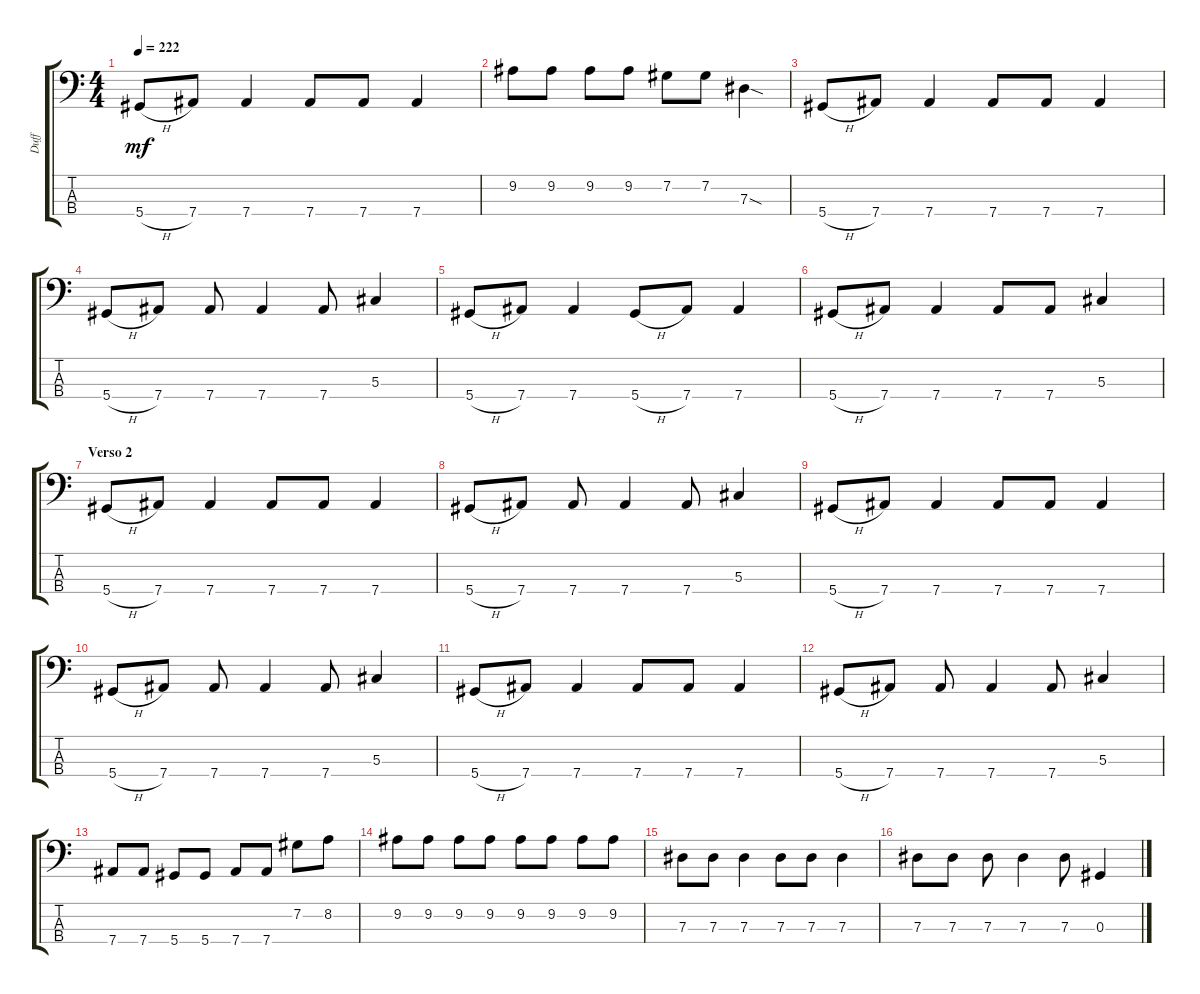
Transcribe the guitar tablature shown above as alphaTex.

\track ("Duff" "Duff") {instrument electricbassfinger}
\staff {score tabs}
\tuning (Gb2 Db2 Ab1 Eb1) {hide}
\ts (4 4)
\tempo 222
\clef f4
\ks c
5.4{h}.8{dy mf} 7.4.8 7.4.4 7.4.8 7.4.8 7.4.4 |
9.2.8 9.2.8 9.2.8 9.2.8 7.2.8 7.2.8 7.3{sod}.4 |
5.4{h}.8 7.4.8 7.4.4 7.4.8 7.4.8 7.4.4 |
5.4{h}.8 7.4.8 7.4.8 7.4.4 7.4.8 5.3.4 |
5.4{h}.8 7.4.8 7.4.4 5.4{h}.8 7.4.8 7.4.4 |
5.4{h}.8 7.4.8 7.4.4 7.4.8 7.4.8 5.3.4 |
\section ("" "Verso 2")
5.4{h}.8 7.4.8 7.4.4 7.4.8 7.4.8 7.4.4 |
5.4{h}.8 7.4.8 7.4.8 7.4.4 7.4.8 5.3.4 |
5.4{h}.8 7.4.8 7.4.4 7.4.8 7.4.8 7.4.4 |
5.4{h}.8 7.4.8 7.4.8 7.4.4 7.4.8 5.3.4 |
5.4{h}.8 7.4.8 7.4.4 7.4.8 7.4.8 7.4.4 |
5.4{h}.8 7.4.8 7.4.8 7.4.4 7.4.8 5.3.4 |
7.4.8 7.4.8 5.4.8 5.4.8 7.4.8 7.4.8 7.2.8 8.2.8 |
9.2.8 9.2.8 9.2.8 9.2.8 9.2.8 9.2.8 9.2.8 9.2.8 |
7.3.8 7.3.8 7.3.4 7.3.8 7.3.8 7.3.4 |
7.3.8 7.3.8 7.3.8 7.3.4 7.3.8 0.3.4
